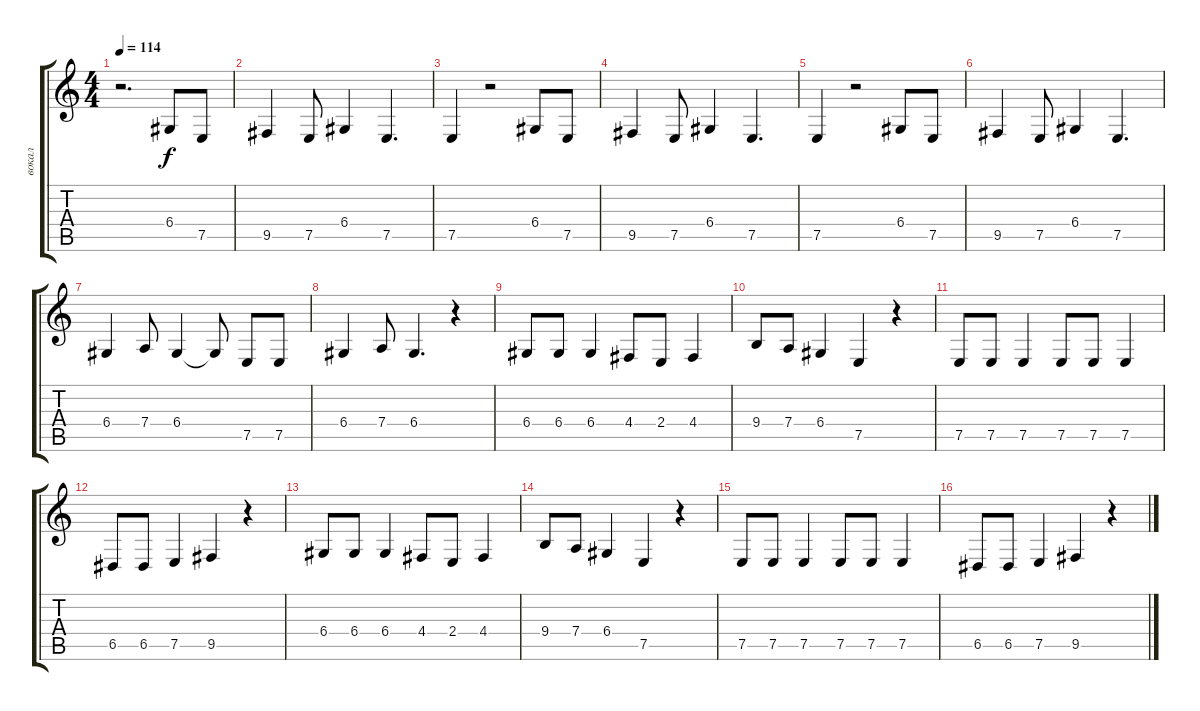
\track ("вокал" "вокал") {instrument lead2sawtooth}
\staff {score tabs}
\tuning (E4 B3 G3 D3 A2 E2) {hide}
\ts (4 4)
\tempo 114
\clef g2
\ks c
r.2{d dy f} 6.4.8 7.5.8 |
9.5.4 7.5.8 6.4.4 7.5.4{d} |
7.5.4 r.2 6.4.8 7.5.8 |
9.5.4 7.5.8 6.4.4 7.5.4{d} |
7.5.4 r.2 6.4.8 7.5.8 |
9.5.4 7.5.8 6.4.4 7.5.4{d} |
6.4.4 7.4.8 6.4.4 6.4{t}.8 7.5.8 7.5.8 |
6.4.4 7.4.8 6.4.4{d} r.4 |
6.4.8 6.4.8 6.4.4 4.4.8 2.4.8 4.4.4 |
9.4.8 7.4.8 6.4.4 7.5.4 r.4 |
7.5.8 7.5.8 7.5.4 7.5.8 7.5.8 7.5.4 |
6.5.8 6.5.8 7.5.4 9.5.4 r.4 |
6.4.8 6.4.8 6.4.4 4.4.8 2.4.8 4.4.4 |
9.4.8 7.4.8 6.4.4 7.5.4 r.4 |
7.5.8 7.5.8 7.5.4 7.5.8 7.5.8 7.5.4 |
6.5.8 6.5.8 7.5.4 9.5.4 r.4
